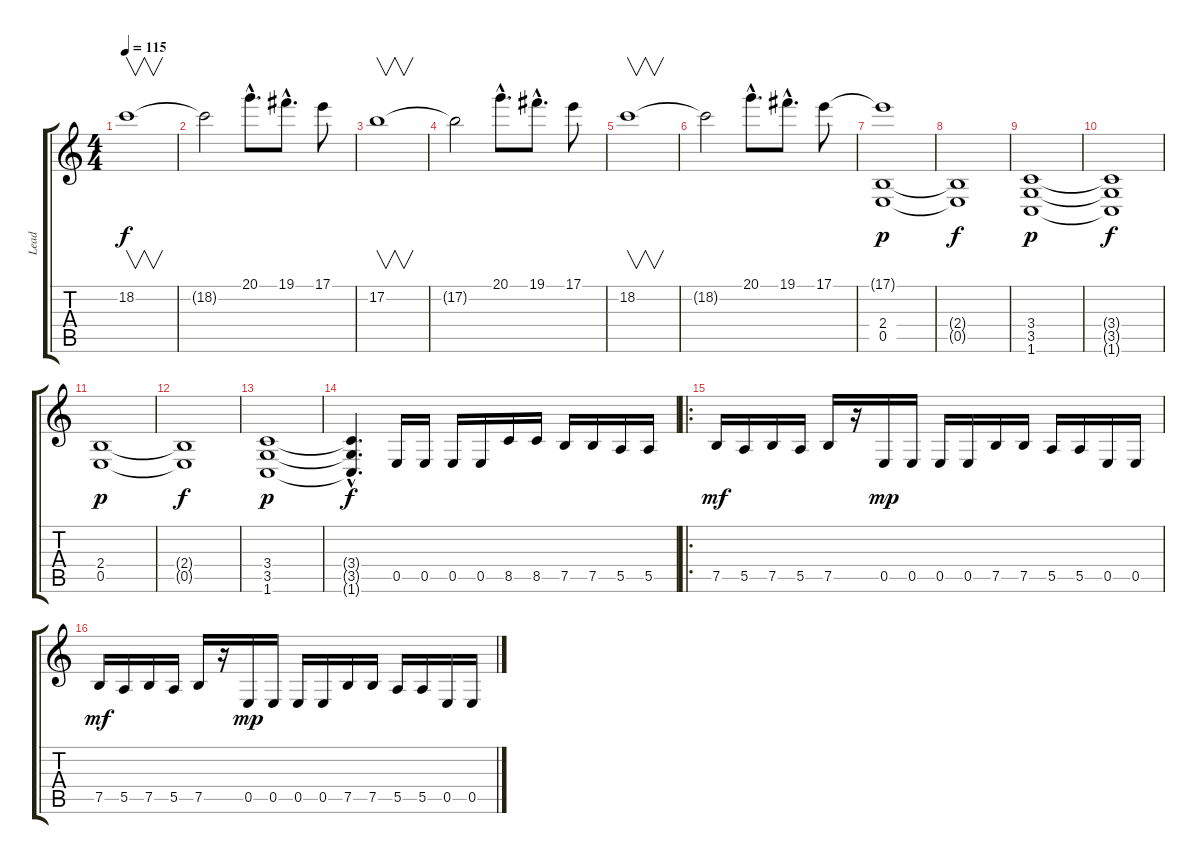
\track ("Lead" "Lead") {instrument distortionguitar}
\staff {score tabs}
\tuning (B3 Gb3 D3 A2 E2 B1) {hide}
\ts (4 4)
\tempo 115
\clef g2
\ks c
18.2.1{v dy f} |
18.2{t}.2 20.1{hac}.8{d} 19.1{hac}.8{d} 17.1.8 |
17.2.1{v} |
17.2{t}.2 20.1{hac}.8{d} 19.1{hac}.8{d} 17.1.8 |
18.2.1{v} |
18.2{t}.2 20.1{hac}.8{d} 19.1{hac}.8{d} 17.1.8 |
(17.1{t} 2.4 0.5).1{dy p} |
(2.4{t} 0.5{t}).1{dy f} |
(3.4 3.5 1.6).1{dy p} |
(3.4{t} 3.5{t} 1.6{t}).1{dy f} |
(2.4 0.5).1{dy p} |
(2.4{t} 0.5{t}).1{dy f} |
(3.4 3.5 1.6).1{dy p} |
(3.4{hac t} 3.5{hac t} 1.6{hac t}).4{d dy f} 0.5.16 0.5.16 0.5.16 0.5.16 8.5.16 8.5.16 7.5.16 7.5.16 5.5.16 5.5.16 |
\ro
7.5.16{dy mf} 5.5.16 7.5.16 5.5.16 7.5.16 r.16 0.5.16{dy mp} 0.5.16 0.5.16 0.5.16 7.5.16 7.5.16 5.5.16 5.5.16 0.5.16 0.5.16 |
7.5.16{dy mf} 5.5.16 7.5.16 5.5.16 7.5.16 r.16 0.5.16{dy mp} 0.5.16 0.5.16 0.5.16 7.5.16 7.5.16 5.5.16 5.5.16 0.5.16 0.5.16
